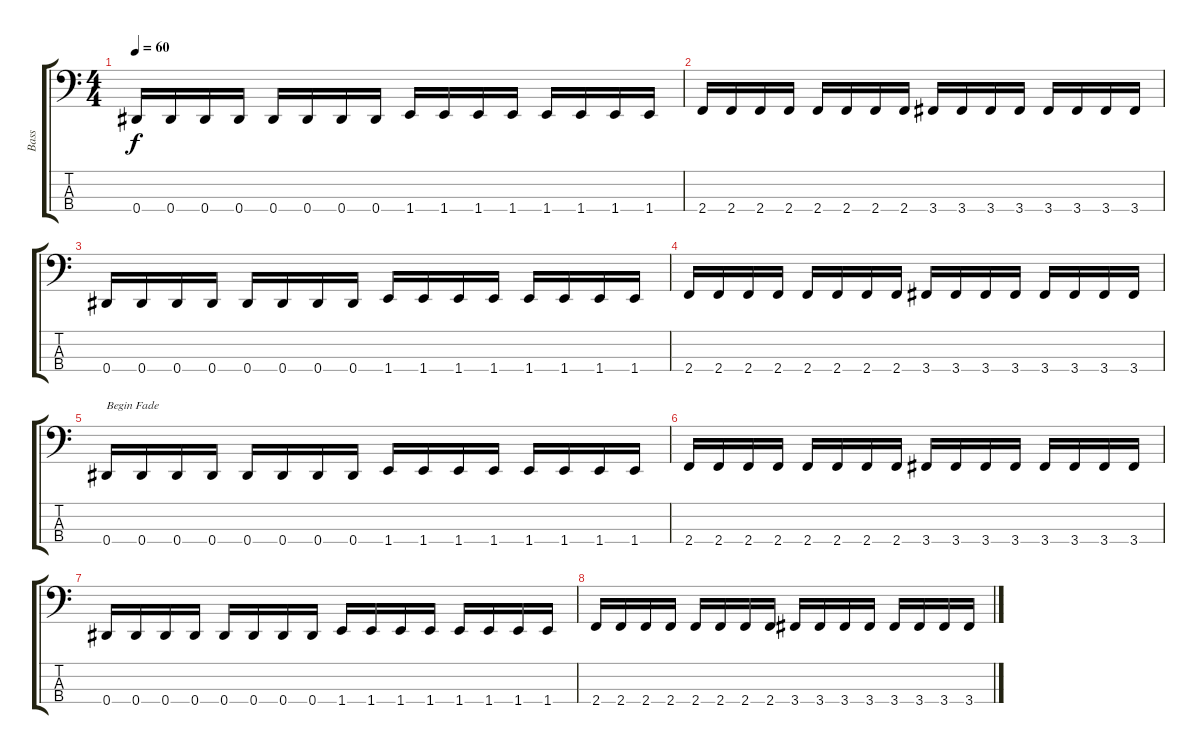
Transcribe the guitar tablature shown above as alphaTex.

\track ("Bass" "Bass") {instrument fretlessbass}
\staff {score tabs}
\tuning (Gb2 Db2 Ab1 Eb1) {hide}
\ts (4 4)
\tempo 60
\clef f4
\ks c
0.4.16{dy f} 0.4.16 0.4.16 0.4.16 0.4.16 0.4.16 0.4.16 0.4.16 1.4.16 1.4.16 1.4.16 1.4.16 1.4.16 1.4.16 1.4.16 1.4.16 |
2.4.16 2.4.16 2.4.16 2.4.16 2.4.16 2.4.16 2.4.16 2.4.16 3.4.16 3.4.16 3.4.16 3.4.16 3.4.16 3.4.16 3.4.16 3.4.16 |
0.4.16 0.4.16 0.4.16 0.4.16 0.4.16 0.4.16 0.4.16 0.4.16 1.4.16 1.4.16 1.4.16 1.4.16 1.4.16 1.4.16 1.4.16 1.4.16 |
2.4.16 2.4.16 2.4.16 2.4.16 2.4.16 2.4.16 2.4.16 2.4.16 3.4.16 3.4.16 3.4.16 3.4.16 3.4.16 3.4.16 3.4.16 3.4.16 |
0.4.16{txt "Begin Fade"} 0.4.16 0.4.16 0.4.16 0.4.16 0.4.16 0.4.16 0.4.16 1.4.16 1.4.16 1.4.16 1.4.16 1.4.16 1.4.16 1.4.16 1.4.16 |
2.4.16 2.4.16 2.4.16 2.4.16 2.4.16 2.4.16 2.4.16 2.4.16 3.4.16 3.4.16 3.4.16 3.4.16 3.4.16 3.4.16 3.4.16 3.4.16 |
0.4.16 0.4.16 0.4.16 0.4.16 0.4.16 0.4.16 0.4.16 0.4.16 1.4.16 1.4.16 1.4.16 1.4.16 1.4.16 1.4.16 1.4.16 1.4.16 |
2.4.16 2.4.16 2.4.16 2.4.16 2.4.16 2.4.16 2.4.16 2.4.16 3.4.16 3.4.16 3.4.16 3.4.16 3.4.16 3.4.16 3.4.16 3.4.16
